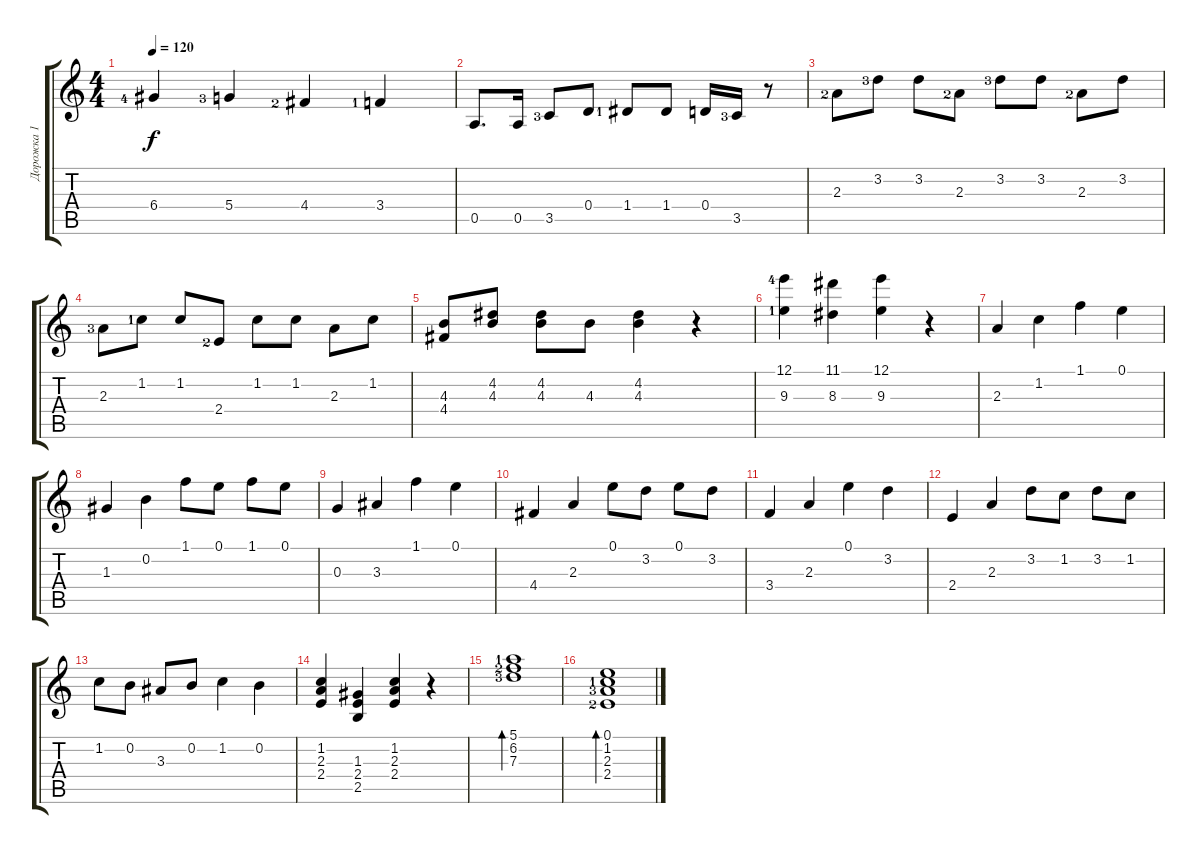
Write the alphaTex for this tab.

\track ("Дорожка 1" "Дорожка 1") {instrument acousticguitarsteel}
\staff {score tabs}
\tuning (E4 B3 G3 D3 A2 E2) {hide}
\ts (4 4)
\tempo 120
\clef g2
\ks c
6.4{lf 5}.4{dy f} 5.4{lf 4}.4 4.4{lf 3}.4 3.4{lf 2}.4 |
0.5.8{d} 0.5.16 3.5{lf 4}.8 0.4.8 1.4{lf 2}.8 1.4.8 0.4.16 3.5{lf 4}.16 r.8 |
2.3{lf 3}.8 3.2{lf 4}.8 3.2.8 2.3{lf 3}.8 3.2{lf 4}.8 3.2.8 2.3{lf 3}.8 3.2.8 |
2.3{lf 4}.8 1.2{lf 2}.8 1.2.8 2.4{lf 3}.8 1.2.8 1.2.8 2.3.8 1.2.8 |
(4.3 4.4).8 (4.2 4.3).8 (4.2 4.3).8 4.3.8 (4.2 4.3).4 r.4 |
(12.1{lf 5} 9.3{lf 2}).4 (11.1 8.3).4 (12.1 9.3).4 r.4 |
2.3.4 1.2.4 1.1.4 0.1.4 |
1.3.4 0.2.4 1.1.8 0.1.8 1.1.8 0.1.8 |
0.3.4 3.3.4 1.1.4 0.1.4 |
4.4.4 2.3.4 0.1.8 3.2.8 0.1.8 3.2.8 |
3.4.4 2.3.4 0.1.4 3.2.4 |
2.4.4 2.3.4 3.2.8 1.2.8 3.2.8 1.2.8 |
1.2.8 0.2.8 3.3.8 0.2.8 1.2.4 0.2.4 |
(1.2 2.3 2.4).4 (1.3 2.4 2.5).4 (1.2 2.3 2.4).4 r.4 |
(5.1{lf 2} 6.2{lf 3} 7.3{lf 4}).1{bd 240} |
(0.1 1.2{lf 2} 2.3{lf 4} 2.4{lf 3}).1{bd 240}
